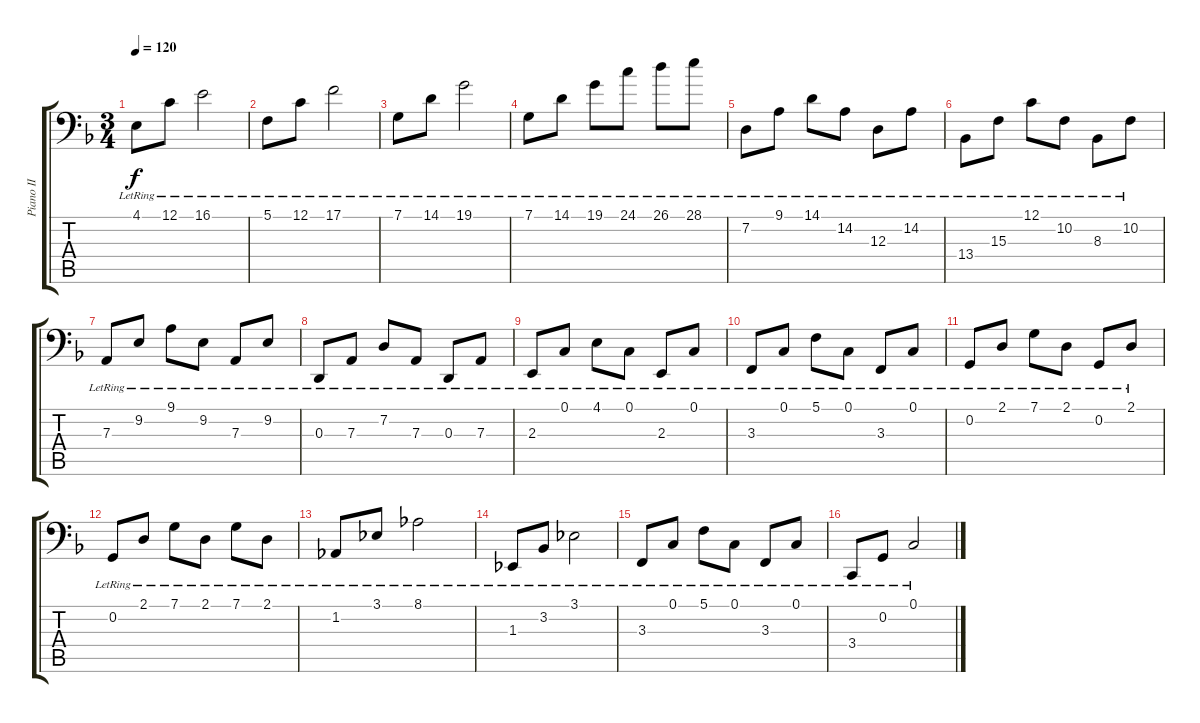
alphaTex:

\track ("Piano II" "Piano II") {instrument acousticgrandpiano}
\staff {score tabs}
\tuning (C3 G2 D2 A1 E1 B0) {hide}
\ts (3 4)
\tempo 120
\clef f4
\ks f
4.1{lr}.8{dy f} 12.1{lr}.8 16.1{lr}.2 |
5.1{lr}.8 12.1{lr}.8 17.1{lr}.2 |
7.1{lr}.8 14.1{lr}.8 19.1{lr}.2 |
7.1{lr}.8 14.1{lr}.8 19.1{lr}.8 24.1{lr}.8 26.1{lr}.8 28.1{lr}.8 |
7.2{lr}.8 9.1{lr}.8 14.1{lr}.8 14.2{lr}.8 12.3{lr}.8 14.2{lr}.8 |
13.4{lr}.8 15.3{lr}.8 12.1{lr}.8 10.2{lr}.8 8.3{lr}.8 10.2{lr}.8 |
7.3{lr}.8 9.2{lr}.8 9.1{lr}.8 9.2{lr}.8 7.3{lr}.8 9.2{lr}.8 |
0.3{lr}.8 7.3{lr}.8 7.2{lr}.8 7.3{lr}.8 0.3{lr}.8 7.3{lr}.8 |
2.3{lr}.8 0.1{lr}.8 4.1{lr}.8 0.1{lr}.8 2.3{lr}.8 0.1{lr}.8 |
3.3{lr}.8 0.1{lr}.8 5.1{lr}.8 0.1{lr}.8 3.3{lr}.8 0.1{lr}.8 |
0.2{lr}.8 2.1{lr}.8 7.1{lr}.8 2.1{lr}.8 0.2{lr}.8 2.1{lr}.8 |
0.2{lr}.8 2.1{lr}.8 7.1{lr}.8 2.1{lr}.8 7.1{lr}.8 2.1{lr}.8 |
1.2{lr}.8 3.1{lr}.8 8.1{lr}.2 |
1.3{lr}.8 3.2{lr}.8 3.1{lr}.2 |
3.3{lr}.8 0.1{lr}.8 5.1{lr}.8 0.1{lr}.8 3.3{lr}.8 0.1{lr}.8 |
3.4{lr}.8 0.2{lr}.8 0.1{lr}.2
